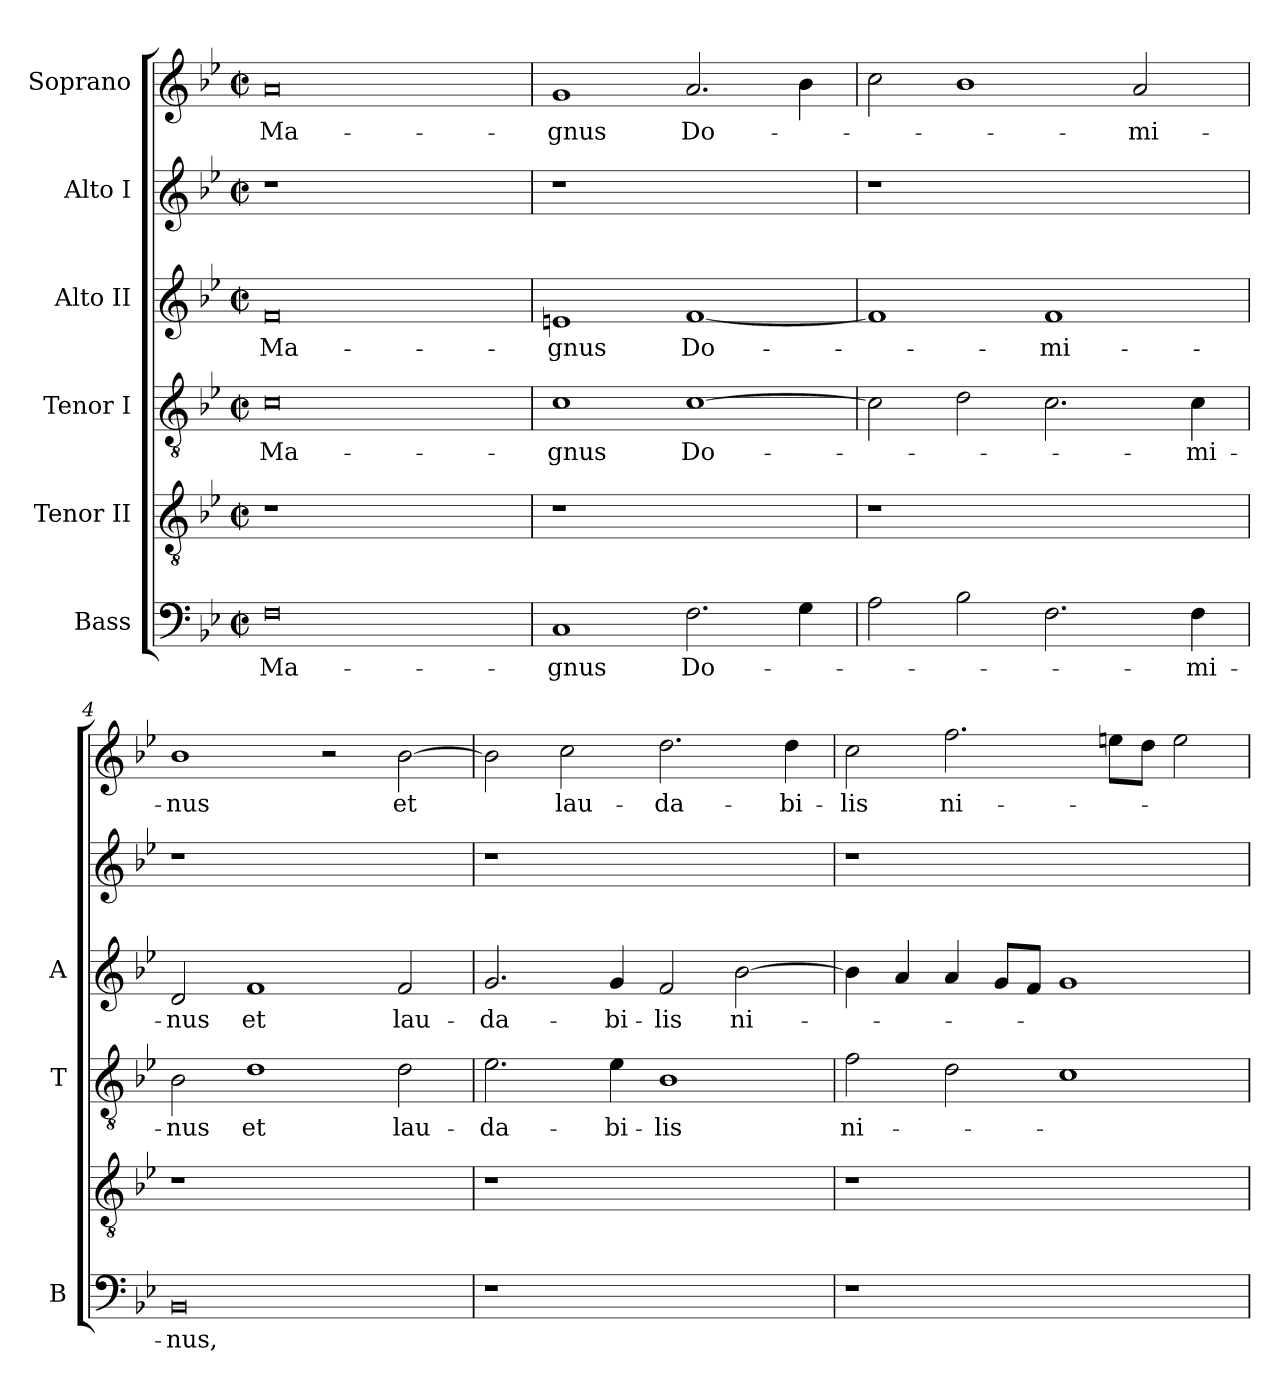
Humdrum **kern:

**kern	**text	**kern	**kern	**text	**kern	**text	**kern	**kern	**text
*part6	*part6	*part5	*part4	*part4	*part3	*part3	*part2	*part1	*part1
*staff6	*staff6	*staff5	*staff4	*staff4	*staff3	*staff3	*staff2	*staff1	*staff1
*I"Bass	*	*I"Tenor II	*I"Tenor I	*	*I"Alto II	*	*I"Alto I	*I"Soprano	*
*I'B	*	*	*I'T	*	*I'A	*	*	*	*
*clefF4	*	*clefGv2	*clefGv2	*	*clefG2	*	*clefG2	*clefG2	*
*k[b-e-]	*	*k[b-e-]	*k[b-e-]	*	*k[b-e-]	*	*k[b-e-]	*k[b-e-]	*
*B-:	*	*B-:	*B-:	*	*B-:	*	*B-:	*B-:	*
*M2/2	*	*M2/2	*M2/2	*	*M2/2	*	*M2/2	*M2/2	*
*met(c|)	*	*met(c|)	*met(c|)	*	*met(c|)	*	*met(c|)	*met(c|)	*
=1	=1	=1	=1	=1	=1	=1	=1	=1	=1
!	!LO:LY:b	!LO:N:vis=1	!	!LO:LY:b	!	!LO:LY:b	!LO:N:vis=1	!	!LO:LY:b
0F	Ma-	1r	0c	Ma-	0f	Ma-	1r	0a	Ma-
.	.	1ryy	.	.	.	.	1ryy	.	.
=2	=2	=2	=2	=2	=2	=2	=2	=2	=2
!	!LO:LY:b	!LO:N:vis=1	!	!LO:LY:b	!	!LO:LY:b	!LO:N:vis=1	!	!LO:LY:b
1C	-gnus	1r	1c	-gnus	1en	-gnus	1r	1g	-gnus
!	!LO:LY:b	!	!	!LO:LY:b	!	!LO:LY:b	!	!	!LO:LY:b
2.F\	Do-	1ryy	[>1c	Do-	[<1f	Do-	1ryy	2.a/	Do-
4G\	.	.	.	.	.	.	.	4b-\	.
=3	=3	=3	=3	=3	=3	=3	=3	=3	=3
!	!	!LO:N:vis=1	!	!	!	!	!LO:N:vis=1	!	!
2A\	.	1r	2c\]	.	1f]	.	1r	2cc\	.
2B-\	.	.	2d\	.	.	.	.	1b-	.
!	!	!	!	!	!	!LO:LY:b	!	!	!
2.F\	.	1ryy	2.c\	.	1f	-mi-	1ryy	.	.
!	!	!	!	!	!	!	!	!	!LO:LY:b
.	.	.	.	.	.	.	.	2a/	-mi-
!	!LO:LY:b	!	!	!LO:LY:b	!	!	!	!	!
4F\	-mi-	.	4c\	-mi-	.	.	.	.	.
=4	=4	=4	=4	=4	=4	=4	=4	=4	=4
!	!LO:LY:b	!LO:N:vis=1	!	!LO:LY:b	!	!LO:LY:b	!LO:N:vis=1	!	!LO:LY:b
0BB-	-nus,	1r	2B-\	-nus	2d/	-nus	1r	1b-	-nus
!	!	!	!	!LO:LY:b	!	!LO:LY:b	!	!	!
.	.	.	1d	et	1f	et	.	.	.
.	.	1ryy	.	.	.	.	1ryy	2r	.
!	!	!	!	!LO:LY:b	!	!LO:LY:b	!	!	!LO:LY:b
.	.	.	2d\	lau-	2f/	lau-	.	[>2b-\	et
!!LO:LB:g=z
=5	=5	=5	=5	=5	=5	=5	=5	=5	=5
!LO:N:vis=1	!	!LO:N:vis=1	!	!LO:LY:b	!	!LO:LY:b	!LO:N:vis=1	!	!
1r	.	1r	2.e-\	-da-	2.g/	-da-	1r	2b-\]	.
!	!	!	!	!	!	!	!	!	!LO:LY:b
.	.	.	.	.	.	.	.	2cc\	lau-
!	!	!	!	!LO:LY:b	!	!LO:LY:b	!	!	!
.	.	.	4e-\	-bi-	4g/	-bi-	.	.	.
!	!	!	!	!LO:LY:b	!	!LO:LY:b	!	!	!LO:LY:b
1ryy	.	1ryy	1B-	-lis	2f/	-lis	1ryy	2.dd\	-da-
!	!	!	!	!	!	!LO:LY:b	!	!	!
.	.	.	.	.	[>2b-\	ni-	.	.	.
!	!	!	!	!	!	!	!	!	!LO:LY:b
.	.	.	.	.	.	.	.	4dd\	-bi-
=6	=6	=6	=6	=6	=6	=6	=6	=6	=6
!LO:N:vis=1	!	!LO:N:vis=1	!	!LO:LY:b	!	!	!LO:N:vis=1	!	!LO:LY:b
1r	.	1r	2f\	ni-	4b-\]	.	1r	2cc\	-lis
.	.	.	.	.	4a/	.	.	.	.
!	!	!	!	!	!	!	!	!	!LO:LY:b
.	.	.	2d\	.	4a/	.	.	2.ff\	ni-
.	.	.	.	.	8g/L	.	.	.	.
.	.	.	.	.	8f/J	.	.	.	.
1ryy	.	1ryy	1c	.	1g	.	1ryy	.	.
.	.	.	.	.	.	.	.	8een\L	.
.	.	.	.	.	.	.	.	8dd\J	.
.	.	.	.	.	.	.	.	2ee\	.
=	=	=	=	=	=	=	=	=	=
*-	*-	*-	*-	*-	*-	*-	*-	*-	*-
